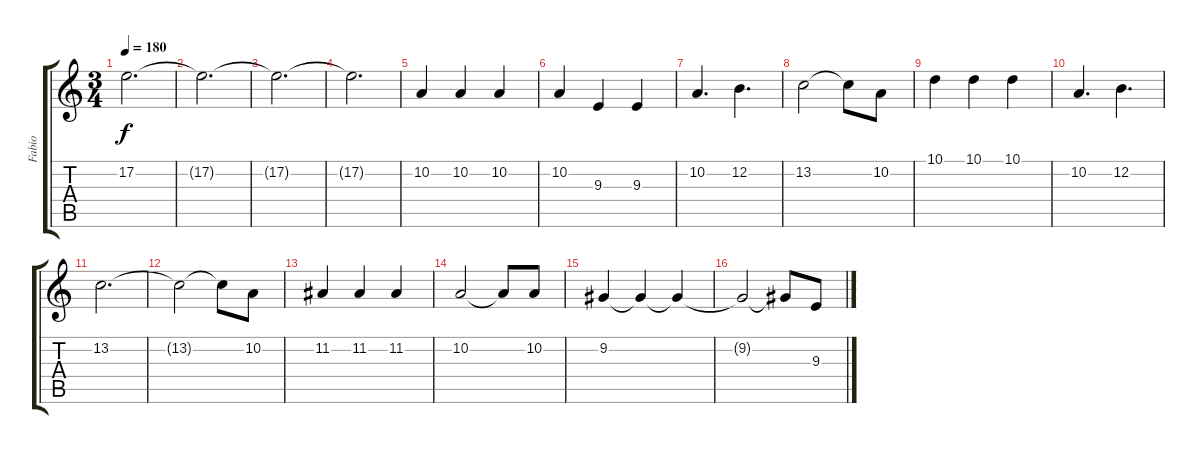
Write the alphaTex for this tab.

\track ("Fabio" "Fabio") {instrument frenchhorn}
\staff {score tabs}
\tuning (E4 B3 G3 D3 A2 E2) {hide}
\ts (3 4)
\tempo 180
\clef g2
\ks c
17.2.2{d dy f} |
17.2{t}.2{d} |
17.2{t}.2{d} |
17.2{t}.2{d} |
10.2.4 10.2.4 10.2.4 |
10.2.4 9.3.4 9.3.4 |
10.2.4{d} 12.2.4{d} |
13.2.2 13.2{t}.8 10.2.8 |
10.1.4 10.1.4 10.1.4 |
10.2.4{d} 12.2.4{d} |
13.2.2{d} |
13.2{t}.2 13.2{t}.8 10.2.8 |
11.2.4 11.2.4 11.2.4 |
10.2.2 10.2{t}.8 10.2.8 |
9.2.4 9.2{t}.4 9.2{t}.4 |
9.2{t}.2 9.2{t}.8 9.3.8
